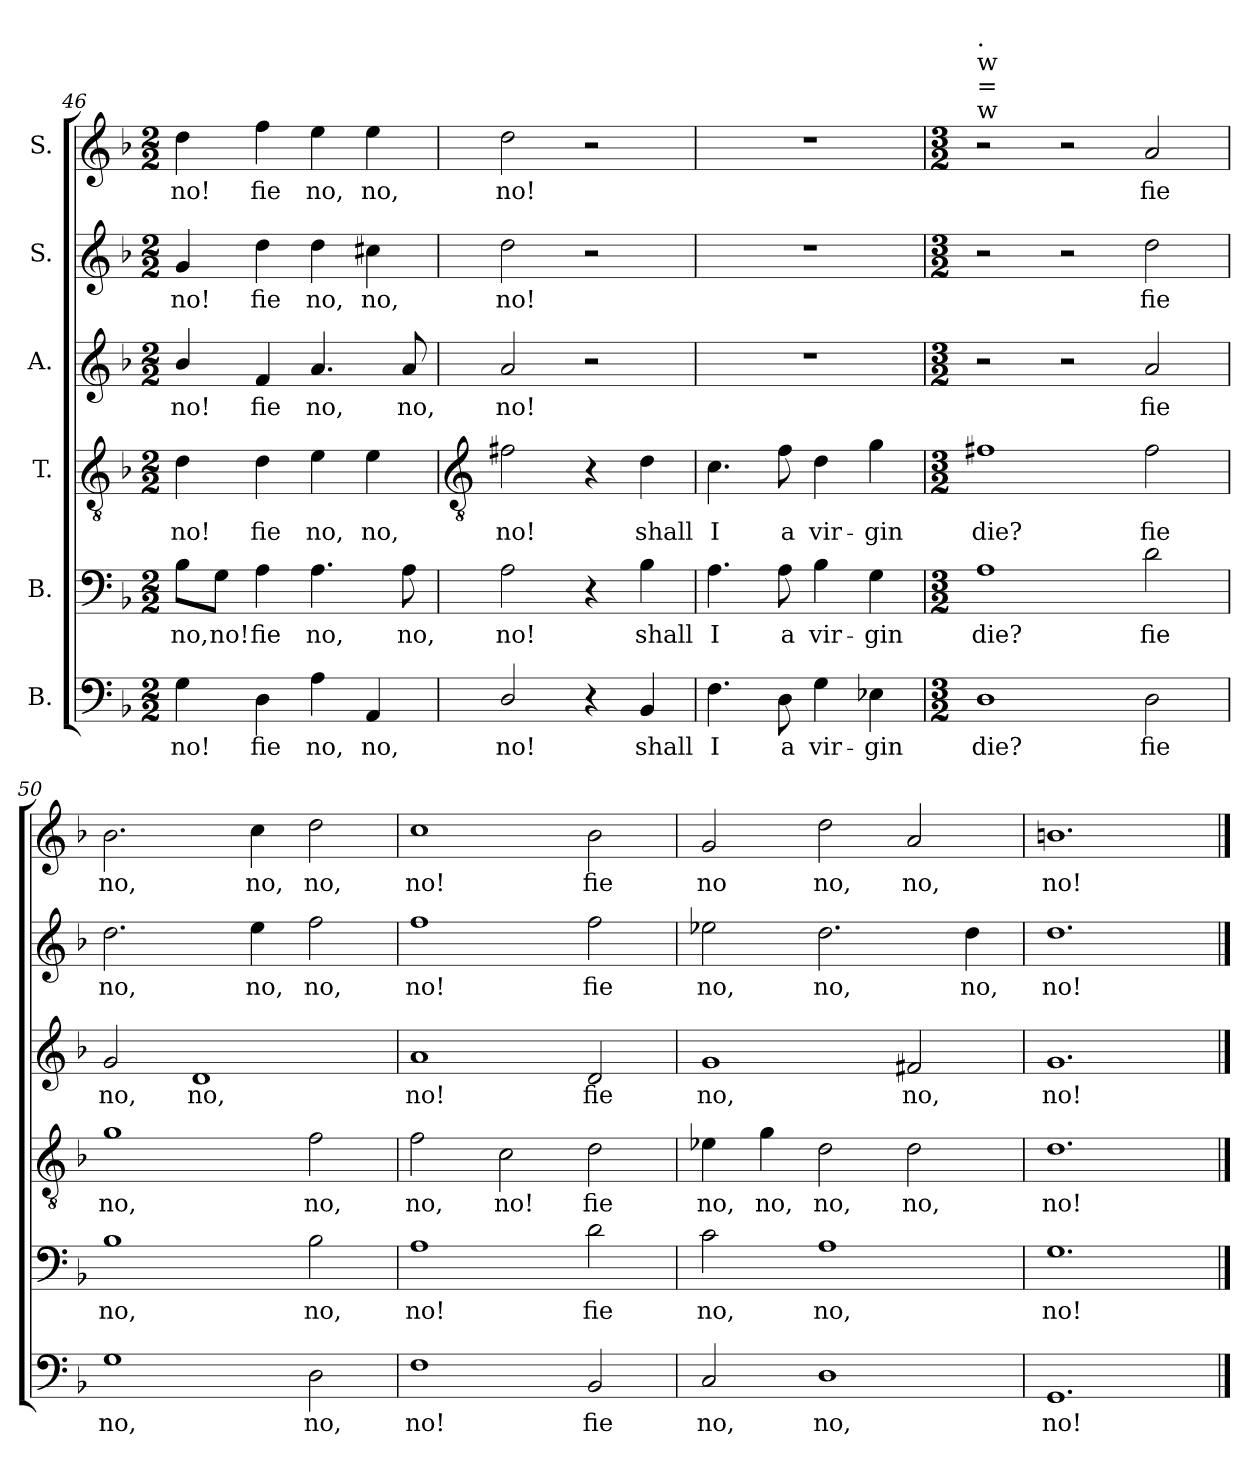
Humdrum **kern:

**kern	**text	**kern	**text	**kern	**text	**kern	**text	**kern	**text	**kern	**text
*part6	*part6	*part5	*part5	*part4	*part4	*part3	*part3	*part2	*part2	*part1	*part1
*staff6	*staff6	*staff5	*staff5	*staff4	*staff4	*staff3	*staff3	*staff2	*staff2	*staff1	*staff1
*I"B.	*	*I"B.	*	*I"T.	*	*I"A.	*	*I"S.	*	*I"S.	*
*clefF4	*	*clefF4	*	*clefGv2	*	*clefG2	*	*clefG2	*	*clefG2	*
*k[b-]	*	*k[b-]	*	*k[b-]	*	*k[b-]	*	*k[b-]	*	*k[b-]	*
*F:	*	*F:	*	*F:	*	*F:	*	*F:	*	*F:	*
*M2/2	*	*M2/2	*	*M2/2	*	*M2/2	*	*M2/2	*	*M2/2	*
=46	=46	=46	=46	=46	=46	=46	=46	=46	=46	=46	=46
!	!LO:LY:b	!	!LO:LY:b	!	!LO:LY:b	!	!LO:LY:b	!	!LO:LY:b	!	!LO:LY:b
4G	no!	8B-L	no,	4d	no!	4b-/	no!	4g	no!	4dd	no!
!	!	!	!LO:LY:b	!	!	!	!	!	!	!	!
.	.	8GJ	no!	.	.	.	.	.	.	.	.
!	!LO:LY:b	!	!LO:LY:b	!	!LO:LY:b	!	!LO:LY:b	!	!LO:LY:b	!	!LO:LY:b
4D	fie	4A	fie	4d	fie	4f	fie	4dd	fie	4ff	fie
!	!LO:LY:b	!	!LO:LY:b	!	!LO:LY:b	!	!LO:LY:b	!	!LO:LY:b	!	!LO:LY:b
4A	no,	4.A	no,	4e	no,	4.a	no,	4dd	no,	4ee	no,
!	!LO:LY:b	!	!	!	!LO:LY:b	!	!	!	!LO:LY:b	!	!LO:LY:b
4AA	no,	.	.	4e	no,	.	.	4cc#X	no,	4ee	no,
!	!	!	!LO:LY:b	!	!	!	!LO:LY:b	!	!	!	!
.	.	8A	no,	.	.	8a	no,	.	.	.	.
!!LO:LB:g=z
=47	=47	=47	=47	=47	=47	=47	=47	=47	=47	=47	=47
*	*	*	*	*clefGv2	*	*	*	*	*	*	*
!	!LO:LY:b	!	!LO:LY:b	!	!LO:LY:b	!	!LO:LY:b	!	!LO:LY:b	!	!LO:LY:b
2D/	no!	2A	no!	2f#X	no!	2a	no!	2dd	no!	2dd	no!
4r	.	4r	.	4r	.	2r	.	2r	.	2r	.
!	!LO:LY:b	!	!LO:LY:b	!	!LO:LY:b	!	!	!	!	!	!
4BB-	shall	4B-	shall	4d	shall	.	.	.	.	.	.
=48	=48	=48	=48	=48	=48	=48	=48	=48	=48	=48	=48
!	!LO:LY:b	!	!LO:LY:b	!	!LO:LY:b	!	!	!	!	!	!
4.F	I	4.A	I	4.c	I	1r	.	1r	.	1r	.
!	!LO:LY:b	!	!LO:LY:b	!	!LO:LY:b	!	!	!	!	!	!
8D	a	8A	a	8f	a	.	.	.	.	.	.
!	!LO:LY:b	!	!LO:LY:b	!	!LO:LY:b	!	!	!	!	!	!
4G	vir-	4B-	vir-	4d	vir-	.	.	.	.	.	.
!	!LO:LY:b	!	!LO:LY:b	!	!LO:LY:b	!	!	!	!	!	!
4E-X	-gin	4G	-gin	4g	-gin	.	.	.	.	.	.
=49	=49	=49	=49	=49	=49	=49	=49	=49	=49	=49	=49
*M3/2	*	*M3/2	*	*M3/2	*	*M3/2	*	*M3/2	*	*M3/2	*
!	!	!	!	!	!	!	!	!	!	!LO:TX:a:t=w	!
!	!	!	!	!	!	!	!	!	!	!LO:TX:a:t==	!
!	!	!	!	!	!	!	!	!	!	!LO:TX:a:t=w	!
!	!	!	!	!	!	!	!	!	!	!LO:TX:a:t=.	!
!	!LO:LY:b	!	!LO:LY:b	!	!LO:LY:b	!	!	!	!	!	!
1D	die?	1A	die?	1f#X	die?	2r	.	2r	.	2r	.
.	.	.	.	.	.	2r	.	2r	.	2r	.
!	!LO:LY:b	!	!LO:LY:b	!	!LO:LY:b	!	!LO:LY:b	!	!LO:LY:b	!	!LO:LY:b
2D	fie	2d	fie	2f#	fie	2a	fie	2dd	fie	2a	fie
=50	=50	=50	=50	=50	=50	=50	=50	=50	=50	=50	=50
!	!LO:LY:b	!	!LO:LY:b	!	!LO:LY:b	!	!LO:LY:b	!	!LO:LY:b	!	!LO:LY:b
1G	no,	1B-	no,	1g	no,	2g	no,	2.dd	no,	2.b-	no,
!	!	!	!	!	!	!	!LO:LY:b	!	!	!	!
.	.	.	.	.	.	1d	no,	.	.	.	.
!	!	!	!	!	!	!	!	!	!LO:LY:b	!	!LO:LY:b
.	.	.	.	.	.	.	.	4ee	no,	4cc	no,
!	!LO:LY:b	!	!LO:LY:b	!	!LO:LY:b	!	!	!	!LO:LY:b	!	!LO:LY:b
2D	no,	2B-	no,	2f	no,	.	.	2ff	no,	2dd	no,
=51	=51	=51	=51	=51	=51	=51	=51	=51	=51	=51	=51
!	!LO:LY:b	!	!LO:LY:b	!	!LO:LY:b	!	!LO:LY:b	!	!LO:LY:b	!	!LO:LY:b
1F	no!	1A	no!	2f	no,	1a	no!	1ff	no!	1cc	no!
!	!	!	!	!	!LO:LY:b	!	!	!	!	!	!
.	.	.	.	2c	no!	.	.	.	.	.	.
!	!LO:LY:b	!	!LO:LY:b	!	!LO:LY:b	!	!LO:LY:b	!	!LO:LY:b	!	!LO:LY:b
2BB-	fie	2d	fie	2d	fie	2d	fie	2ff	fie	2b-	fie
=52	=52	=52	=52	=52	=52	=52	=52	=52	=52	=52	=52
!	!LO:LY:b	!	!LO:LY:b	!	!LO:LY:b	!	!LO:LY:b	!	!LO:LY:b	!	!LO:LY:b
2C	no,	2c	no,	4e-X	no,	1g	no,	2ee-X	no,	2g	no
!	!	!	!	!	!LO:LY:b	!	!	!	!	!	!
.	.	.	.	4g	no,	.	.	.	.	.	.
!	!LO:LY:b	!	!LO:LY:b	!	!LO:LY:b	!	!	!	!LO:LY:b	!	!LO:LY:b
1D	no,	1A	no,	2d	no,	.	.	2.dd	no,	2dd	no,
!	!	!	!	!	!LO:LY:b	!	!LO:LY:b	!	!	!	!LO:LY:b
.	.	.	.	2d	no,	2f#X	no,	.	.	2a	no,
!	!	!	!	!	!	!	!	!	!LO:LY:b	!	!
.	.	.	.	.	.	.	.	4dd	no,	.	.
=53	=53	=53	=53	=53	=53	=53	=53	=53	=53	=53	=53
!	!LO:LY:b	!	!LO:LY:b	!	!LO:LY:b	!	!LO:LY:b	!	!LO:LY:b	!	!LO:LY:b
1.GG	no!	1.G	no!	1.d	no!	1.g	no!	1.dd	no!	1.bn	no!
==	==	==	==	==	==	==	==	==	==	==	==
*-	*-	*-	*-	*-	*-	*-	*-	*-	*-	*-	*-
